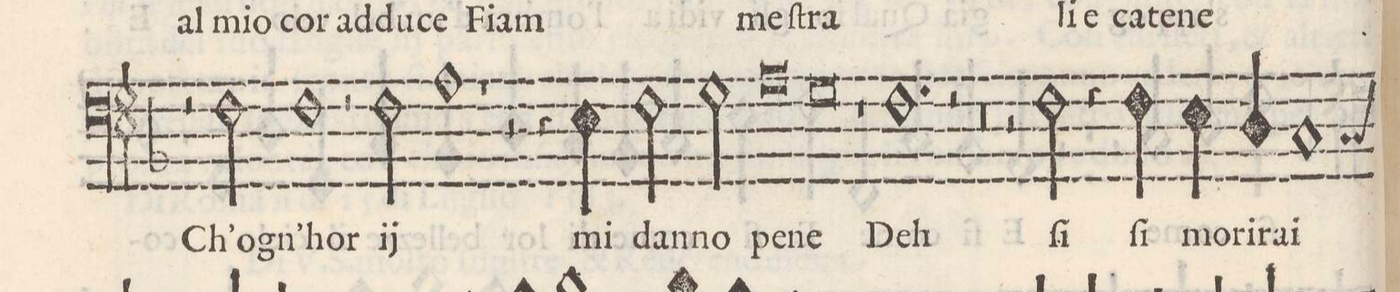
**kern	**text
*I"BASSO	*
*clefF4	*
*k[b-]	*
*met(C)	*
*M2/1	*
=22-	=22-
2r	.
2F\	Ch'ogn'
1F	hor
=23-	=23-
2r	.
*	*ij
2F\	Ch'ogn'
1A	hor
*	*Xij
=24-	=24-
1r	.
2r	.
4r	.
4E\	mi
=25-	=25-
2F\	dan-
2G\	-no
0A	pe-
=26-	=26-
0G	-ne:
=27-	=27-
1r	.
=28-	=28-
1.F	Deh
2r	.
=29-	=29-
0r	.
=30-	=30-
2r	.
2F\	ſi
4r	.
4F\	ſi
4E\	mo-
4D/	-ri-
=31-	=31-
1C	-rai
*custos:C	*
*-	*-
